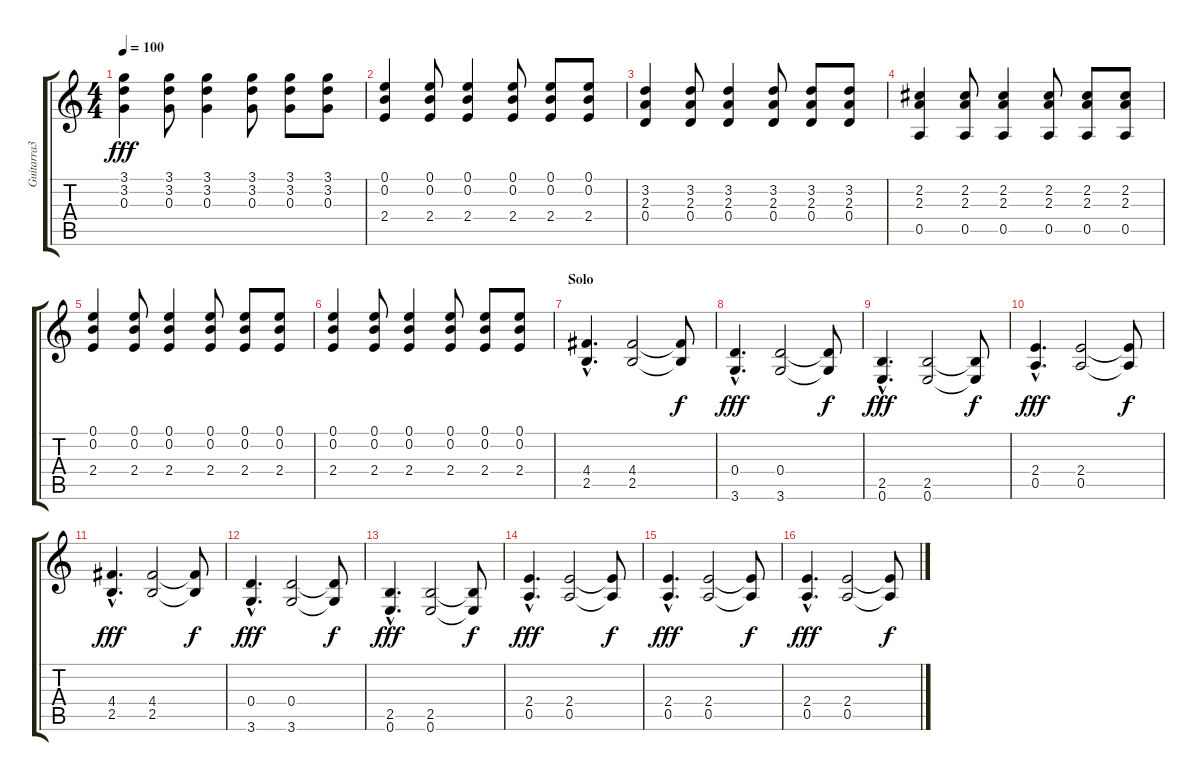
\track ("Guitarra3" "Guitarra3") {instrument distortionguitar}
\staff {score tabs}
\tuning (E4 B3 G3 D3 A2 E2) {hide}
\ts (4 4)
\tempo 100
\clef g2
\ks c
(3.1 3.2 0.3).4{dy fff} (3.1 3.2 0.3).8 (3.1 3.2 0.3).4 (3.1 3.2 0.3).8 (3.1 3.2 0.3).8 (3.1 3.2 0.3).8 |
(0.1 0.2 2.4).4 (0.1 0.2 2.4).8 (0.1 0.2 2.4).4 (0.1 0.2 2.4).8 (0.1 0.2 2.4).8 (0.1 0.2 2.4).8 |
(3.2 2.3 0.4).4 (3.2 2.3 0.4).8 (3.2 2.3 0.4).4 (3.2 2.3 0.4).8 (3.2 2.3 0.4).8 (3.2 2.3 0.4).8 |
(2.2 2.3 0.5).4 (2.2 2.3 0.5).8 (2.2 2.3 0.5).4 (2.2 2.3 0.5).8 (2.2 2.3 0.5).8 (2.2 2.3 0.5).8 |
(0.1 0.2 2.4).4 (0.1 0.2 2.4).8 (0.1 0.2 2.4).4 (0.1 0.2 2.4).8 (0.1 0.2 2.4).8 (0.1 0.2 2.4).8 |
(0.1 0.2 2.4).4 (0.1 0.2 2.4).8 (0.1 0.2 2.4).4 (0.1 0.2 2.4).8 (0.1 0.2 2.4).8 (0.1 0.2 2.4).8 |
\section ("" "Solo")
(4.4{hac} 2.5{hac}).4{d} (4.4 2.5).2 (4.4{t} 2.5{t}).8{dy f} |
(0.4{hac} 3.6{hac}).4{d dy fff} (0.4 3.6).2 (0.4{t} 3.6{t}).8{dy f} |
(2.5{hac} 0.6{hac}).4{d dy fff} (2.5 0.6).2 (2.5{t} 0.6{t}).8{dy f} |
(2.4{hac} 0.5{hac}).4{d dy fff} (2.4 0.5).2 (2.4{t} 0.5{t}).8{dy f} |
(4.4{hac} 2.5{hac}).4{d dy fff} (4.4 2.5).2 (4.4{t} 2.5{t}).8{dy f} |
(0.4{hac} 3.6{hac}).4{d dy fff} (0.4 3.6).2 (0.4{t} 3.6{t}).8{dy f} |
(2.5{hac} 0.6{hac}).4{d dy fff} (2.5 0.6).2 (2.5{t} 0.6{t}).8{dy f} |
(2.4{hac} 0.5{hac}).4{d dy fff} (2.4 0.5).2 (2.4{t} 0.5{t}).8{dy f} |
(2.4{hac} 0.5{hac}).4{d dy fff} (2.4 0.5).2 (2.4{t} 0.5{t}).8{dy f} |
(2.4{hac} 0.5{hac}).4{d dy fff} (2.4 0.5).2 (2.4{t} 0.5{t}).8{dy f}
